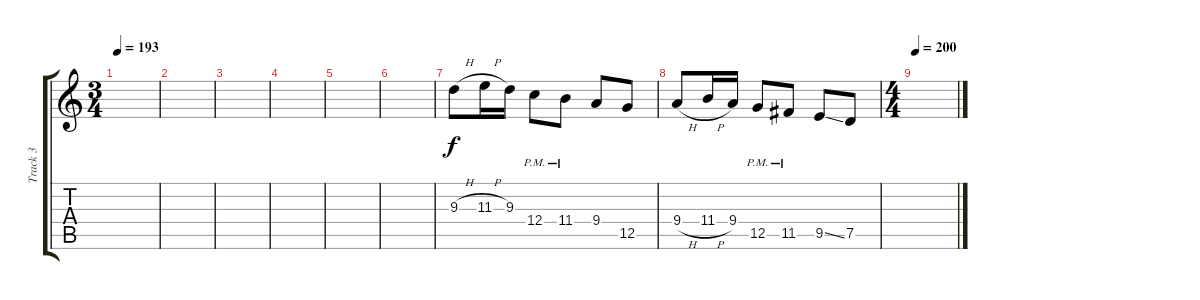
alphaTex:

\track ("Track 3" "Track 3") {instrument overdrivenguitar}
\staff {score tabs}
\tuning (D4 A3 F3 C3 G2 C2) {hide}
\ts (3 4)
\tempo 193
\clef g2
\ks c
|
|
|
|
|
|
9.3{h}.8 11.3{h}.16 9.3.16 12.4{pm}.8 11.4{pm}.8 9.4.8 12.5.8 |
9.4{h}.8 11.4{h}.16 9.4.16 12.5{pm}.8 11.5{pm}.8 9.5{ss}.8 7.5.8 |
\ts (4 4)
\tempo 200
